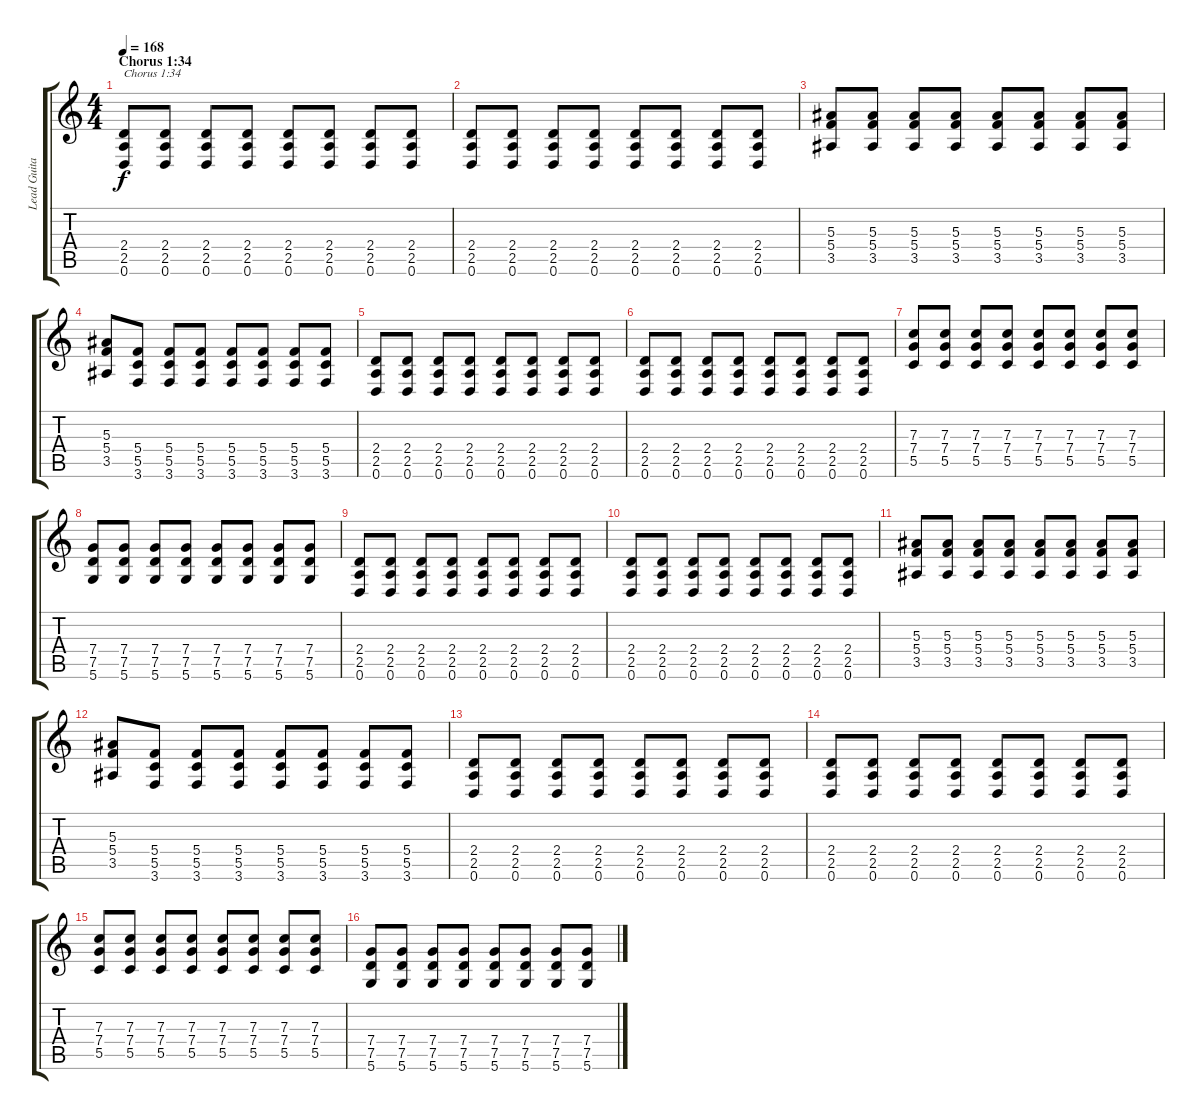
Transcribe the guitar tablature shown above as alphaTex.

\track ("Lead Guitar (left)" "Lead Guita") {instrument distortionguitar}
\staff {score tabs}
\tuning (D4 A3 F3 C3 G2 D2) {hide}
\ts (4 4)
\section ("" "Chorus 1:34")
\tempo 168
\clef g2
\ks c
(2.4 2.5 0.6).8{txt "Chorus 1:34" dy f} (2.4 2.5 0.6).8 (2.4 2.5 0.6).8 (2.4 2.5 0.6).8 (2.4 2.5 0.6).8 (2.4 2.5 0.6).8 (2.4 2.5 0.6).8 (2.4 2.5 0.6).8 |
(2.4 2.5 0.6).8 (2.4 2.5 0.6).8 (2.4 2.5 0.6).8 (2.4 2.5 0.6).8 (2.4 2.5 0.6).8 (2.4 2.5 0.6).8 (2.4 2.5 0.6).8 (2.4 2.5 0.6).8 |
(5.3 5.4 3.5).8 (5.3 5.4 3.5).8 (5.3 5.4 3.5).8 (5.3 5.4 3.5).8 (5.3 5.4 3.5).8 (5.3 5.4 3.5).8 (5.3 5.4 3.5).8 (5.3 5.4 3.5).8 |
(5.3 5.4 3.5).8 (5.4 5.5 3.6).8 (5.4 5.5 3.6).8 (5.4 5.5 3.6).8 (5.4 5.5 3.6).8 (5.4 5.5 3.6).8 (5.4 5.5 3.6).8 (5.4 5.5 3.6).8 |
(2.4 2.5 0.6).8 (2.4 2.5 0.6).8 (2.4 2.5 0.6).8 (2.4 2.5 0.6).8 (2.4 2.5 0.6).8 (2.4 2.5 0.6).8 (2.4 2.5 0.6).8 (2.4 2.5 0.6).8 |
(2.4 2.5 0.6).8 (2.4 2.5 0.6).8 (2.4 2.5 0.6).8 (2.4 2.5 0.6).8 (2.4 2.5 0.6).8 (2.4 2.5 0.6).8 (2.4 2.5 0.6).8 (2.4 2.5 0.6).8 |
(7.3 7.4 5.5).8 (7.3 7.4 5.5).8 (7.3 7.4 5.5).8 (7.3 7.4 5.5).8 (7.3 7.4 5.5).8 (7.3 7.4 5.5).8 (7.3 7.4 5.5).8 (7.3 7.4 5.5).8 |
(7.4 7.5 5.6).8 (7.4 7.5 5.6).8 (7.4 7.5 5.6).8 (7.4 7.5 5.6).8 (7.4 7.5 5.6).8 (7.4 7.5 5.6).8 (7.4 7.5 5.6).8 (7.4 7.5 5.6).8 |
(2.4 2.5 0.6).8 (2.4 2.5 0.6).8 (2.4 2.5 0.6).8 (2.4 2.5 0.6).8 (2.4 2.5 0.6).8 (2.4 2.5 0.6).8 (2.4 2.5 0.6).8 (2.4 2.5 0.6).8 |
(2.4 2.5 0.6).8 (2.4 2.5 0.6).8 (2.4 2.5 0.6).8 (2.4 2.5 0.6).8 (2.4 2.5 0.6).8 (2.4 2.5 0.6).8 (2.4 2.5 0.6).8 (2.4 2.5 0.6).8 |
(5.3 5.4 3.5).8 (5.3 5.4 3.5).8 (5.3 5.4 3.5).8 (5.3 5.4 3.5).8 (5.3 5.4 3.5).8 (5.3 5.4 3.5).8 (5.3 5.4 3.5).8 (5.3 5.4 3.5).8 |
(5.3 5.4 3.5).8 (5.4 5.5 3.6).8 (5.4 5.5 3.6).8 (5.4 5.5 3.6).8 (5.4 5.5 3.6).8 (5.4 5.5 3.6).8 (5.4 5.5 3.6).8 (5.4 5.5 3.6).8 |
(2.4 2.5 0.6).8 (2.4 2.5 0.6).8 (2.4 2.5 0.6).8 (2.4 2.5 0.6).8 (2.4 2.5 0.6).8 (2.4 2.5 0.6).8 (2.4 2.5 0.6).8 (2.4 2.5 0.6).8 |
(2.4 2.5 0.6).8 (2.4 2.5 0.6).8 (2.4 2.5 0.6).8 (2.4 2.5 0.6).8 (2.4 2.5 0.6).8 (2.4 2.5 0.6).8 (2.4 2.5 0.6).8 (2.4 2.5 0.6).8 |
(7.3 7.4 5.5).8 (7.3 7.4 5.5).8 (7.3 7.4 5.5).8 (7.3 7.4 5.5).8 (7.3 7.4 5.5).8 (7.3 7.4 5.5).8 (7.3 7.4 5.5).8 (7.3 7.4 5.5).8 |
(7.4 7.5 5.6).8 (7.4 7.5 5.6).8 (7.4 7.5 5.6).8 (7.4 7.5 5.6).8 (7.4 7.5 5.6).8 (7.4 7.5 5.6).8 (7.4 7.5 5.6).8 (7.4 7.5 5.6).8
